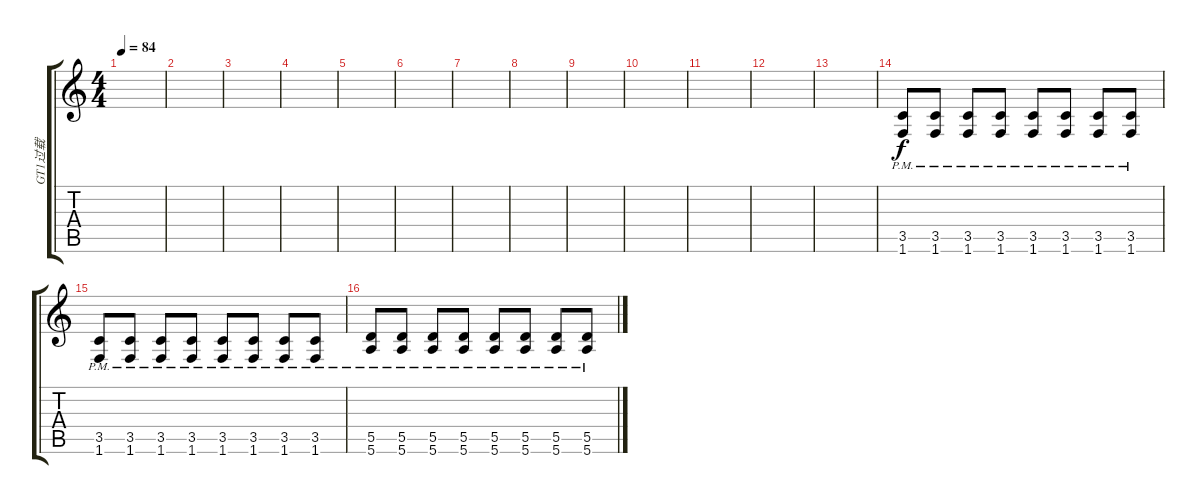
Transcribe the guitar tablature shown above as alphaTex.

\track ("GT1过载" "GT1过载") {instrument overdrivenguitar}
\staff {score tabs}
\tuning (E4 B3 G3 D3 A2 E2) {hide}
\ts (4 4)
\tempo 84
\clef g2
\ks c
|
|
|
|
|
|
|
|
|
|
|
|
|
(3.5{pm} 1.6{pm}).8 (3.5{pm} 1.6{pm}).8 (3.5{pm} 1.6{pm}).8 (3.5{pm} 1.6{pm}).8 (3.5{pm} 1.6{pm}).8 (3.5{pm} 1.6{pm}).8 (3.5{pm} 1.6{pm}).8 (3.5{pm} 1.6{pm}).8 |
(3.5{pm} 1.6{pm}).8 (3.5{pm} 1.6{pm}).8 (3.5{pm} 1.6{pm}).8 (3.5{pm} 1.6{pm}).8 (3.5{pm} 1.6{pm}).8 (3.5{pm} 1.6{pm}).8 (3.5{pm} 1.6{pm}).8 (3.5{pm} 1.6{pm}).8 |
(5.5{pm} 5.6{pm}).8 (5.5{pm} 5.6{pm}).8 (5.5{pm} 5.6{pm}).8 (5.5{pm} 5.6{pm}).8 (5.5{pm} 5.6{pm}).8 (5.5{pm} 5.6{pm}).8 (5.5{pm} 5.6{pm}).8 (5.5{pm} 5.6{pm}).8
